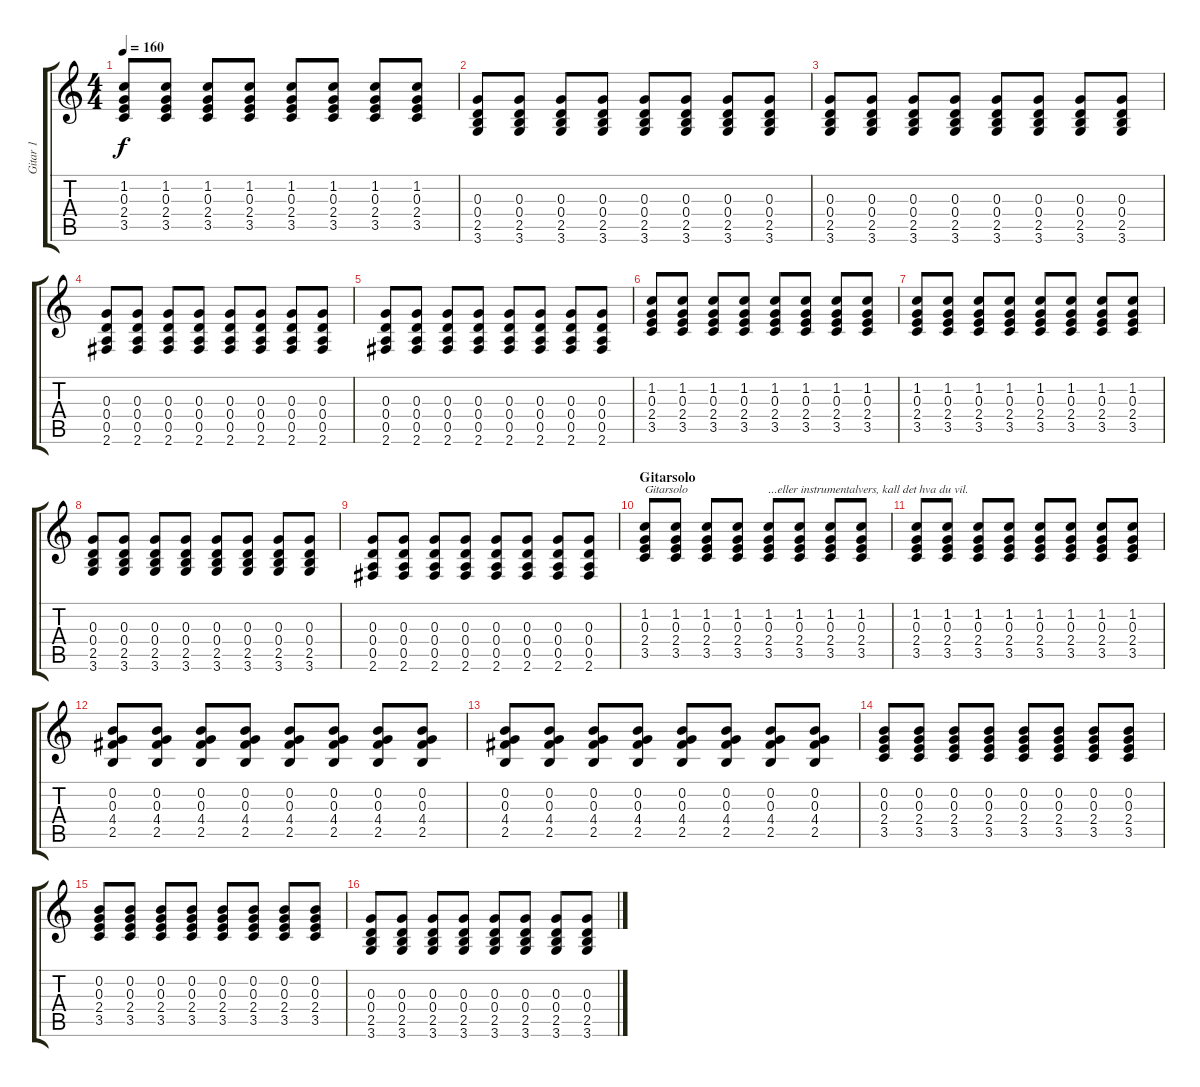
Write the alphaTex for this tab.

\track ("Gitar 1" "Gitar 1") {instrument overdrivenguitar}
\staff {score tabs}
\tuning (E4 B3 G3 D3 A2 E2) {hide}
\ts (4 4)
\tempo 160
\clef g2
\ks c
(1.2 0.3 2.4 3.5).8{dy f} (1.2 0.3 2.4 3.5).8 (1.2 0.3 2.4 3.5).8 (1.2 0.3 2.4 3.5).8 (1.2 0.3 2.4 3.5).8 (1.2 0.3 2.4 3.5).8 (1.2 0.3 2.4 3.5).8 (1.2 0.3 2.4 3.5).8 |
(0.3 0.4 2.5 3.6).8 (0.3 0.4 2.5 3.6).8 (0.3 0.4 2.5 3.6).8 (0.3 0.4 2.5 3.6).8 (0.3 0.4 2.5 3.6).8 (0.3 0.4 2.5 3.6).8 (0.3 0.4 2.5 3.6).8 (0.3 0.4 2.5 3.6).8 |
(0.3 0.4 2.5 3.6).8 (0.3 0.4 2.5 3.6).8 (0.3 0.4 2.5 3.6).8 (0.3 0.4 2.5 3.6).8 (0.3 0.4 2.5 3.6).8 (0.3 0.4 2.5 3.6).8 (0.3 0.4 2.5 3.6).8 (0.3 0.4 2.5 3.6).8 |
(0.3 0.4 0.5 2.6).8 (0.3 0.4 0.5 2.6).8 (0.3 0.4 0.5 2.6).8 (0.3 0.4 0.5 2.6).8 (0.3 0.4 0.5 2.6).8 (0.3 0.4 0.5 2.6).8 (0.3 0.4 0.5 2.6).8 (0.3 0.4 0.5 2.6).8 |
(0.3 0.4 0.5 2.6).8 (0.3 0.4 0.5 2.6).8 (0.3 0.4 0.5 2.6).8 (0.3 0.4 0.5 2.6).8 (0.3 0.4 0.5 2.6).8 (0.3 0.4 0.5 2.6).8 (0.3 0.4 0.5 2.6).8 (0.3 0.4 0.5 2.6).8 |
(1.2 0.3 2.4 3.5).8 (1.2 0.3 2.4 3.5).8 (1.2 0.3 2.4 3.5).8 (1.2 0.3 2.4 3.5).8 (1.2 0.3 2.4 3.5).8 (1.2 0.3 2.4 3.5).8 (1.2 0.3 2.4 3.5).8 (1.2 0.3 2.4 3.5).8 |
(1.2 0.3 2.4 3.5).8 (1.2 0.3 2.4 3.5).8 (1.2 0.3 2.4 3.5).8 (1.2 0.3 2.4 3.5).8 (1.2 0.3 2.4 3.5).8 (1.2 0.3 2.4 3.5).8 (1.2 0.3 2.4 3.5).8 (1.2 0.3 2.4 3.5).8 |
(0.3 0.4 2.5 3.6).8 (0.3 0.4 2.5 3.6).8 (0.3 0.4 2.5 3.6).8 (0.3 0.4 2.5 3.6).8 (0.3 0.4 2.5 3.6).8 (0.3 0.4 2.5 3.6).8 (0.3 0.4 2.5 3.6).8 (0.3 0.4 2.5 3.6).8 |
(0.3 0.4 0.5 2.6).8 (0.3 0.4 0.5 2.6).8 (0.3 0.4 0.5 2.6).8 (0.3 0.4 0.5 2.6).8 (0.3 0.4 0.5 2.6).8 (0.3 0.4 0.5 2.6).8 (0.3 0.4 0.5 2.6).8 (0.3 0.4 0.5 2.6).8 |
\section ("" "Gitarsolo")
(1.2 0.3 2.4 3.5).8{txt "Gitarsolo"} (1.2 0.3 2.4 3.5).8 (1.2 0.3 2.4 3.5).8 (1.2 0.3 2.4 3.5).8 (1.2 0.3 2.4 3.5).8{txt "...eller instrumentalvers, kall det hva du vil."} (1.2 0.3 2.4 3.5).8 (1.2 0.3 2.4 3.5).8 (1.2 0.3 2.4 3.5).8 |
(1.2 0.3 2.4 3.5).8 (1.2 0.3 2.4 3.5).8 (1.2 0.3 2.4 3.5).8 (1.2 0.3 2.4 3.5).8 (1.2 0.3 2.4 3.5).8 (1.2 0.3 2.4 3.5).8 (1.2 0.3 2.4 3.5).8 (1.2 0.3 2.4 3.5).8 |
(0.2 0.3 4.4 2.5).8 (0.2 0.3 4.4 2.5).8 (0.2 0.3 4.4 2.5).8 (0.2 0.3 4.4 2.5).8 (0.2 0.3 4.4 2.5).8 (0.2 0.3 4.4 2.5).8 (0.2 0.3 4.4 2.5).8 (0.2 0.3 4.4 2.5).8 |
(0.2 0.3 4.4 2.5).8 (0.2 0.3 4.4 2.5).8 (0.2 0.3 4.4 2.5).8 (0.2 0.3 4.4 2.5).8 (0.2 0.3 4.4 2.5).8 (0.2 0.3 4.4 2.5).8 (0.2 0.3 4.4 2.5).8 (0.2 0.3 4.4 2.5).8 |
(0.2 0.3 2.4 3.5).8 (0.2 0.3 2.4 3.5).8 (0.2 0.3 2.4 3.5).8 (0.2 0.3 2.4 3.5).8 (0.2 0.3 2.4 3.5).8 (0.2 0.3 2.4 3.5).8 (0.2 0.3 2.4 3.5).8 (0.2 0.3 2.4 3.5).8 |
(0.2 0.3 2.4 3.5).8 (0.2 0.3 2.4 3.5).8 (0.2 0.3 2.4 3.5).8 (0.2 0.3 2.4 3.5).8 (0.2 0.3 2.4 3.5).8 (0.2 0.3 2.4 3.5).8 (0.2 0.3 2.4 3.5).8 (0.2 0.3 2.4 3.5).8 |
(0.3 0.4 2.5 3.6).8 (0.3 0.4 2.5 3.6).8 (0.3 0.4 2.5 3.6).8 (0.3 0.4 2.5 3.6).8 (0.3 0.4 2.5 3.6).8 (0.3 0.4 2.5 3.6).8 (0.3 0.4 2.5 3.6).8 (0.3 0.4 2.5 3.6).8
